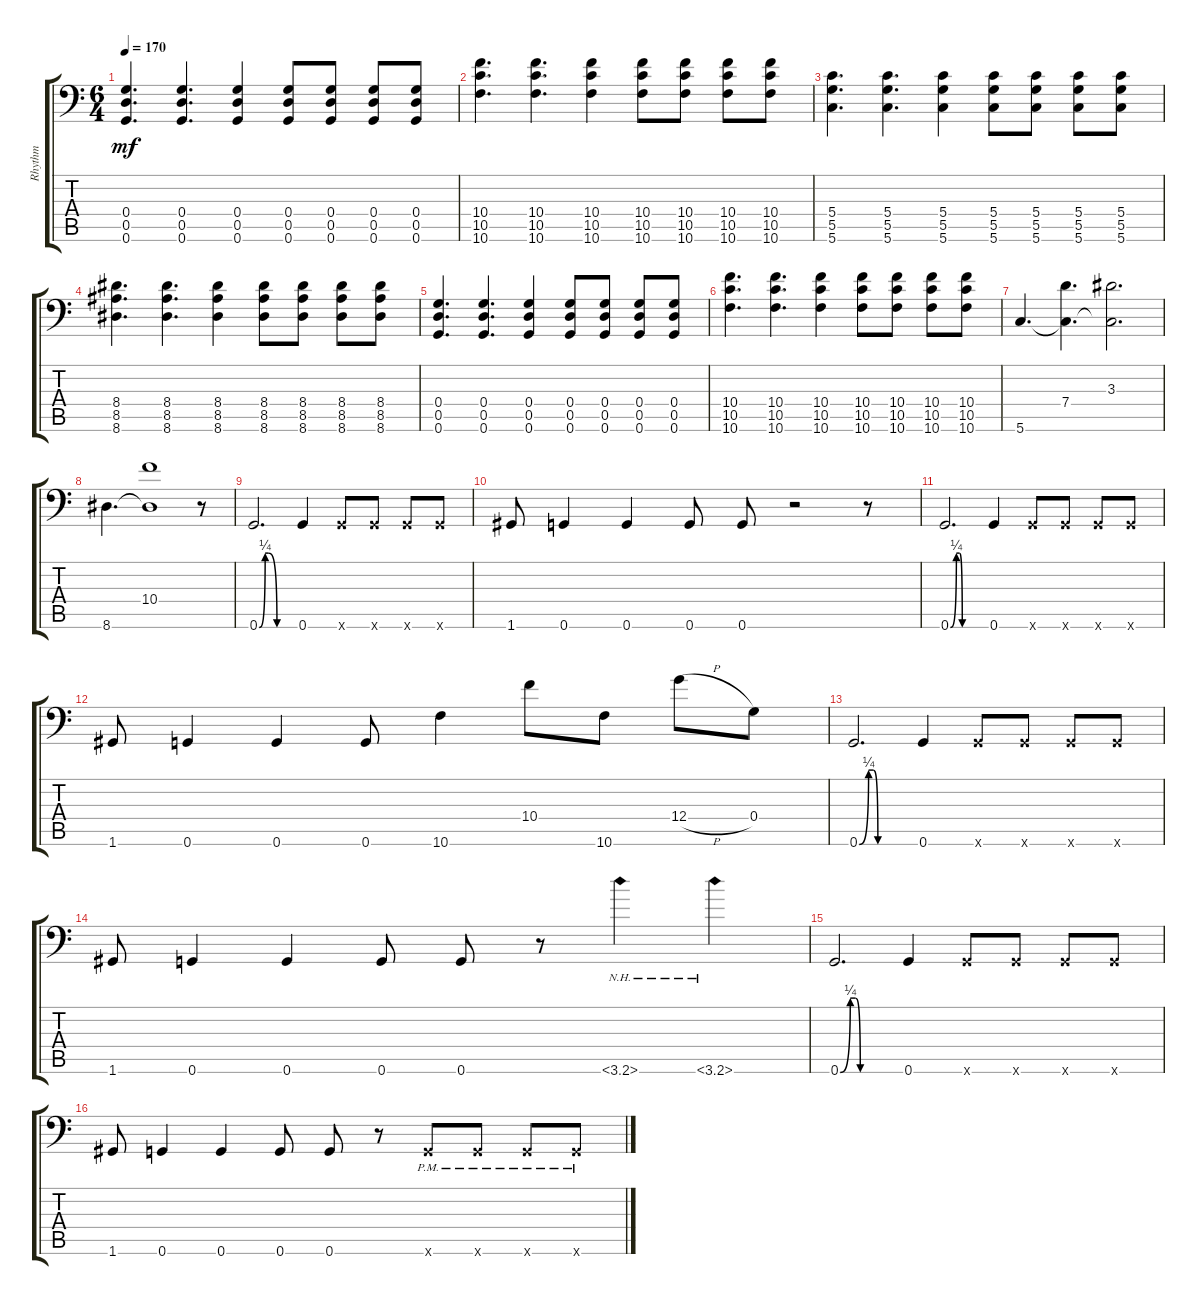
\track ("Rhythm" "Rhythm") {instrument distortionguitar}
\staff {score tabs}
\tuning (A3 E3 C3 G2 D2 G1) {hide}
\ts (6 4)
\tempo 170
\clef f4
\ks c
(0.4 0.5 0.6).4{d dy mf} (0.4 0.5 0.6).4{d} (0.4 0.5 0.6).4 (0.4 0.5 0.6).8 (0.4 0.5 0.6).8 (0.4 0.5 0.6).8 (0.4 0.5 0.6).8 |
(10.4 10.5 10.6).4{d} (10.4 10.5 10.6).4{d} (10.4 10.5 10.6).4 (10.4 10.5 10.6).8 (10.4 10.5 10.6).8 (10.4 10.5 10.6).8 (10.4 10.5 10.6).8 |
(5.4 5.5 5.6).4{d} (5.4 5.5 5.6).4{d} (5.4 5.5 5.6).4 (5.4 5.5 5.6).8 (5.4 5.5 5.6).8 (5.4 5.5 5.6).8 (5.4 5.5 5.6).8 |
(8.4 8.5 8.6).4{d} (8.4 8.5 8.6).4{d} (8.4 8.5 8.6).4 (8.4 8.5 8.6).8 (8.4 8.5 8.6).8 (8.4 8.5 8.6).8 (8.4 8.5 8.6).8 |
(0.4 0.5 0.6).4{d} (0.4 0.5 0.6).4{d} (0.4 0.5 0.6).4 (0.4 0.5 0.6).8 (0.4 0.5 0.6).8 (0.4 0.5 0.6).8 (0.4 0.5 0.6).8 |
(10.4 10.5 10.6).4{d} (10.4 10.5 10.6).4{d} (10.4 10.5 10.6).4 (10.4 10.5 10.6).8 (10.4 10.5 10.6).8 (10.4 10.5 10.6).8 (10.4 10.5 10.6).8 |
5.6.4{d} (7.4 5.6{t}).4{d} (3.3 5.6{t}).2{d} |
8.6.4{d} (10.4 8.6{t}).1 r.8 |
0.6{be (custom 0 0 10 1 15 1 30 0 60 0)}.2{d} 0.6.4 0.6{x}.8 0.6{x}.8 0.6{x}.8 0.6{x}.8 |
1.6.8 0.6.4 0.6.4 0.6.8 0.6.8 r.2 r.8 |
0.6{be (custom 0 0 10 1 15 1 20 0 60 0)}.2{d} 0.6.4 0.6{x}.8 0.6{x}.8 0.6{x}.8 0.6{x}.8 |
1.6.8 0.6.4 0.6.4 0.6.8 10.6.4 10.4.8 10.6.8 12.4{h}.8 0.4.8 |
0.6{be (custom 0 0 10 1 15 1 20 0 60 0)}.2{d} 0.6.4 0.6{x}.8 0.6{x}.8 0.6{x}.8 0.6{x}.8 |
1.6.8 0.6.4 0.6.4 0.6.8 0.6.8 r.8 3.6{nh}.4 3.6{nh}.4 |
0.6{be (custom 0 0 10 1 15 1 20 0 60 0)}.2{d} 0.6.4 0.6{x}.8 0.6{x}.8 0.6{x}.8 0.6{x}.8 |
1.6.8 0.6.4 0.6.4 0.6.8 0.6.8 r.8 0.6{pm x}.8 0.6{pm x}.8 0.6{pm x}.8 0.6{pm x}.8
